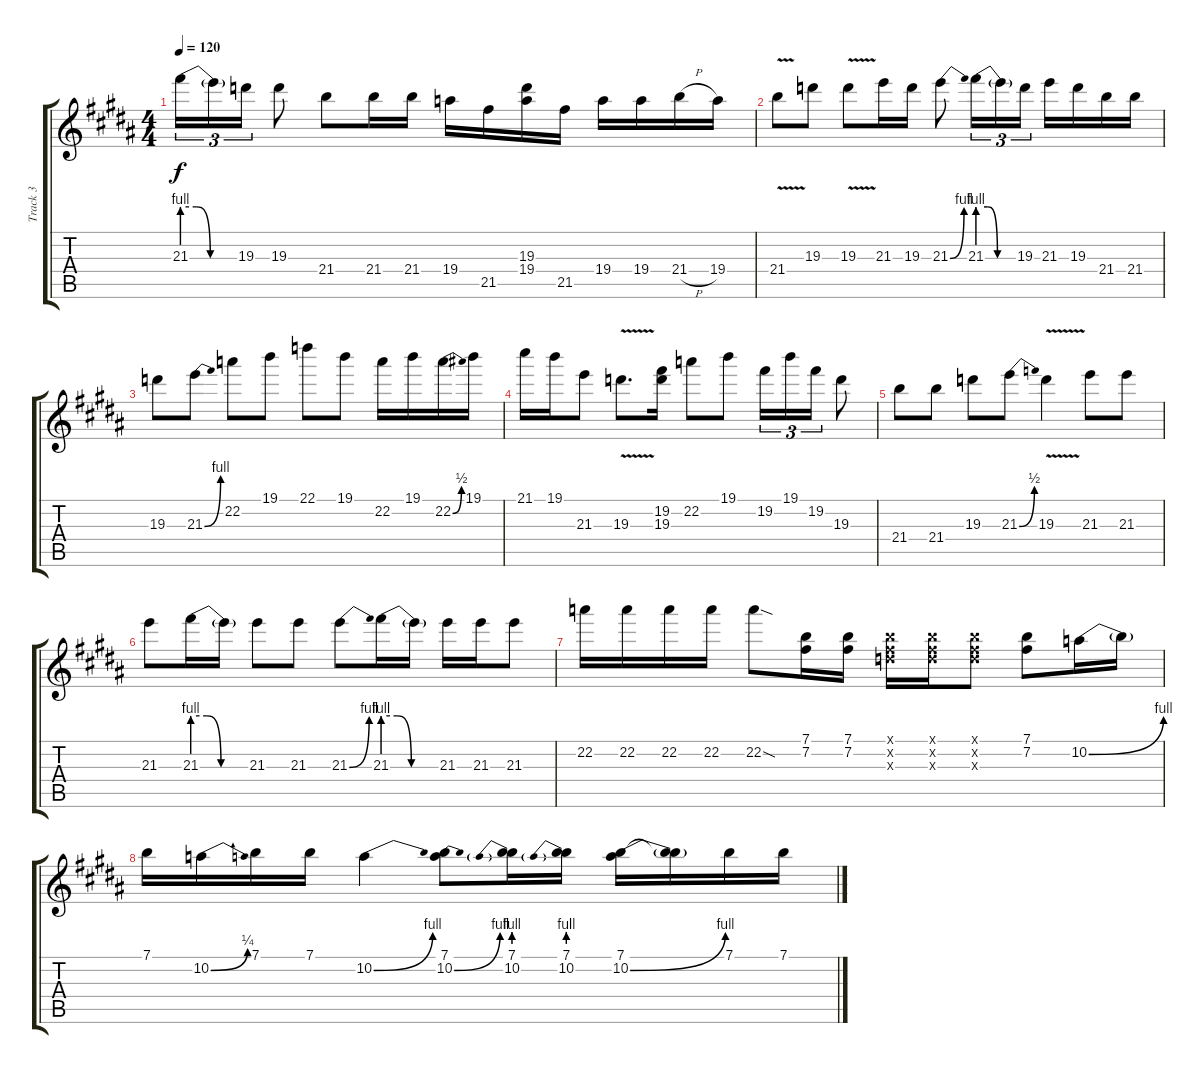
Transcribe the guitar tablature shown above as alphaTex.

\track ("Track 3" "Track 3") {instrument electricguitarclean}
\staff {score tabs}
\tuning (E4 B3 G3 D3 A2 E2) {hide}
\ts (4 4)
\tempo 120
\clef g2
\ks b
21.3{be (custom 0 4 15 4 30 0 60 0)}.16{tu (3 2) dy f} 21.3{t}.16{tu (3 2)} 19.3.16{tu (3 2)} 19.3.8 21.4.8 21.4.16 21.4.16 19.4.16 21.5.16 (19.3 19.4).16 21.5.16 19.4.16 19.4.16 21.4{h}.16 19.4.16 |
21.4{v}.8 19.3.8 19.3{v}.8 21.3.16 19.3.16 21.3{be (bend 0 0 60 4)}.8 21.3{be (custom 0 4 15 4 30 0 60 0)}.16{tu (3 2)} 21.3{t}.16{tu (3 2)} 19.3.16{tu (3 2)} 21.3.16 19.3.16 21.4.16 21.4.16 |
19.3.8 21.3{be (bend 0 0 60 4)}.8 22.2.8 19.1.8 22.1.8 19.1.8 22.2.16 19.1.16 22.2{be (bend 0 0 60 2)}.16 19.1.16 |
21.1.16 19.1.16 21.3.8 19.3{v}.8{d} (19.2 19.3).16 22.2.8 19.1.8 19.2.16{tu (3 2)} 19.1.16{tu (3 2)} 19.2.16{tu (3 2)} 19.3.8 |
21.4.8 21.4.8 19.3.8 21.3{be (bend 0 0 60 2)}.8 19.3{v}.4 21.3.8 21.3.8 |
21.3.8 21.3{be (custom 0 4 15 4 30 0 60 0)}.16 21.3{t}.16 21.3.8 21.3.8 21.3{be (bend 0 0 60 4)}.8 21.3{be (custom 0 4 15 4 30 0 60 0)}.16 21.3{t}.16 21.3.16 21.3.16 21.3.8 |
22.2.16 22.2.16 22.2.16 22.2.16 22.2{sod}.8 (7.1 7.2).16 (7.1 7.2).16 (7.1{x} 7.2{x} 7.3{x}).16 (7.1{x} 7.2{x} 7.3{x}).16 (7.1{x} 7.2{x} 7.3{x}).8 (7.1 7.2).8 10.2{be (bend 0 0 60 4)}.16 10.2{t}.16 |
7.1.16 10.2{be (bend 0 0 60 1)}.16 7.1.16 7.1.16 10.2{be (bend 0 0 60 4)}.4 (7.1 10.2{be (bend 0 0 60 4)}).8 (7.1 10.2{be (prebend 0 4 60 4)}).16 (7.1 10.2{be (prebend 0 4 60 4)}).16 (7.1 10.2{be (bend 0 0 60 4)}).16 (7.1{t} 10.2{t}).16 7.1.16 7.1.16
